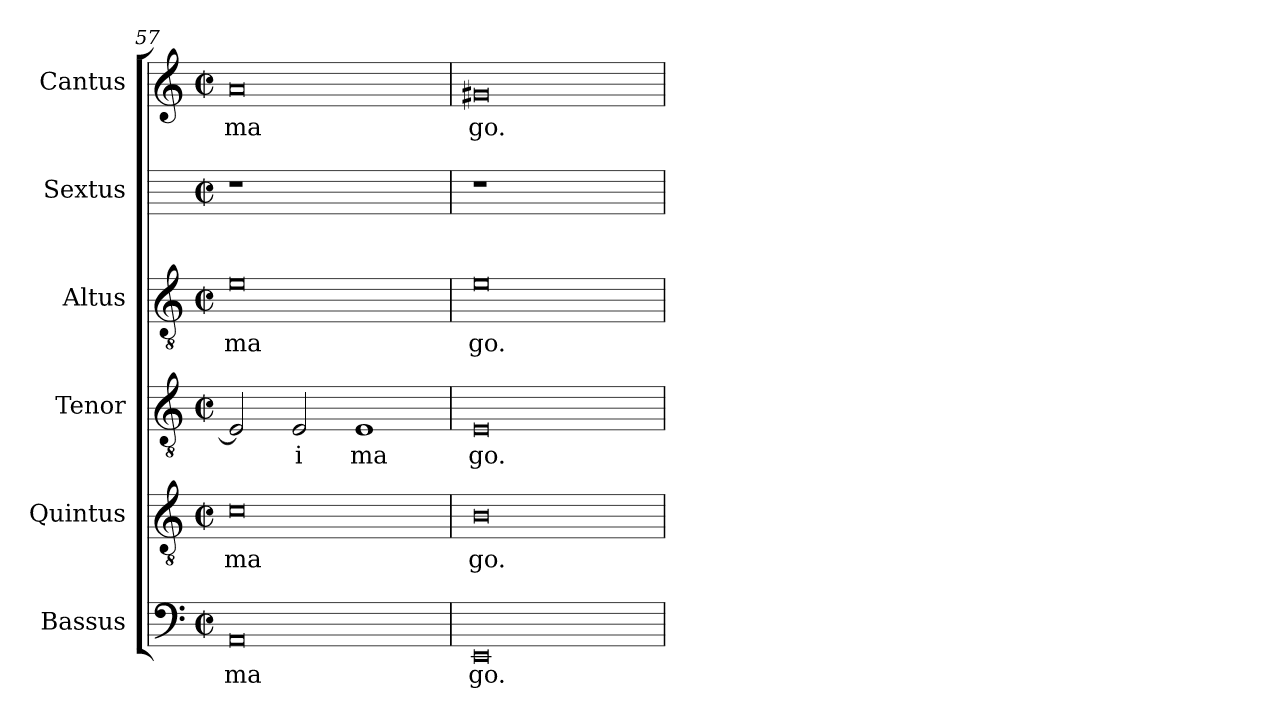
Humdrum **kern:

**kern	**text	**kern	**text	**kern	**text	**kern	**text	**kern	**kern	**text
*part6	*part6	*part5	*part5	*part4	*part4	*part3	*part3	*part2	*part1	*part1
*staff6	*staff6	*staff5	*staff5	*staff4	*staff4	*staff3	*staff3	*staff2	*staff1	*staff1
*I"Bassus	*	*I"Quintus	*	*I"Tenor	*	*I"Altus	*	*I"Sextus	*I"Cantus	*
*I'Bassus	*	*I'Quintus	*	*I'Tenor	*	*I'Altus	*	*	*I'Cantus	*
*clefF4	*	*clefGv2	*	*clefGv2	*	*clefGv2	*	*	*clefG2	*
*k[]	*	*k[]	*	*k[]	*	*k[]	*	*k[]	*k[]	*
*C:	*	*C:	*	*C:	*	*C:	*	*C:	*C:	*
*M2/2	*	*M2/2	*	*M2/2	*	*M2/2	*	*M2/2	*M2/2	*
*met(c|)	*	*met(c|)	*	*met(c|)	*	*met(c|)	*	*met(c|)	*met(c|)	*
=57	=57	=57	=57	=57	=57	=57	=57	=57	=57	=57
!	!LO:LY:b:cj	!	!LO:LY:b	!	!LO:LY:b	!	!LO:LY:b:cj	!	!	!LO:LY:b:cj
0AA	ma	0c	ma	2E/]	.	0e	ma	1r	0a	ma
!	!	!	!	!	!LO:LY:b	!	!	!	!	!
.	.	.	.	2E/	i	.	.	.	.	.
!	!	!	!	!	!LO:LY:b	!	!	!	!	!
.	.	.	.	1E	ma	.	.	1ryy	.	.
=58	=58	=58	=58	=58	=58	=58	=58	=58	=58	=58
!	!LO:LY:b:cj	!	!LO:LY:b	!	!LO:LY:b	!	!LO:LY:b:cj	!	!	!LO:LY:b:cj
0EE	go.	0B	go.	0E	go.	0e	go.	1r	0g#X	go.
.	.	.	.	.	.	.	.	1ryy	.	.
=!	=!	=!	=!	=!	=!	=!	=!	=!	=!	=!
*-	*-	*-	*-	*-	*-	*-	*-	*-	*-	*-
